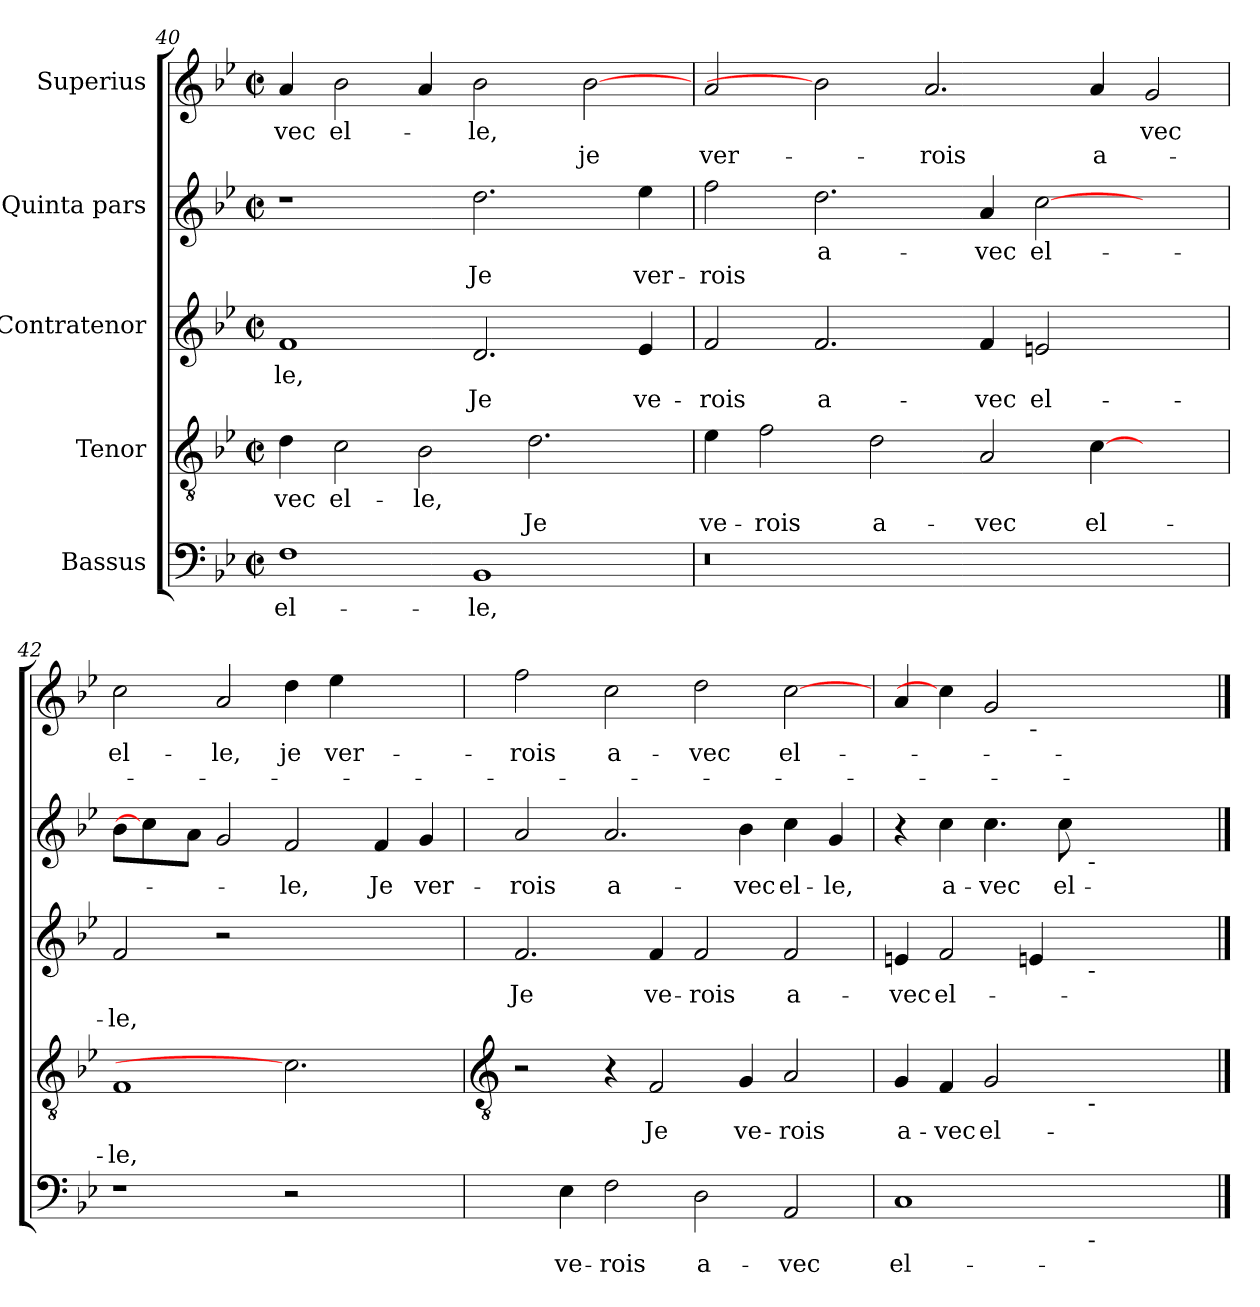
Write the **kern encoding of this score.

**kern	**text	**kern	**text	**text	**kern	**text	**text	**kern	**text	**text	**kern	**text	**text
*part5	*part5	*part4	*part4	*part4	*part3	*part3	*part3	*part2	*part2	*part2	*part1	*part1	*part1
*staff5	*staff5	*staff4	*staff4	*staff4	*staff3	*staff3	*staff3	*staff2	*staff2	*staff2	*staff1	*staff1	*staff1
*I"Bassus	*	*I"Tenor	*	*	*I"Contratenor	*	*	*I"Quinta pars	*	*	*I"Superius	*	*
*clefF4	*	*clefGv2	*	*	*clefG2	*	*	*clefG2	*	*	*clefG2	*	*
*k[b-e-]	*	*k[b-e-]	*	*	*k[b-e-]	*	*	*k[b-e-]	*	*	*k[b-e-]	*	*
*B-:	*	*B-:	*	*	*B-:	*	*	*B-:	*	*	*B-:	*	*
*M4/2	*	*M4/2	*	*	*M4/2	*	*	*M4/2	*	*	*M4/2	*	*
*met(c|)	*	*met(c|)	*	*	*met(c|)	*	*	*met(c|)	*	*	*met(c|)	*	*
=40	=40	=40	=40	=40	=40	=40	=40	=40	=40	=40	=40	=40	=40
!	!LO:LY:b	!	!LO:LY:b	!	!	!LO:LY:b	!	!	!	!	!	!LO:LY:b	!
1F	el-	4d	-vec	.	1f	-le,	.	1r	.	.	4a	-vec	.
!	!	!	!LO:LY:b	!	!	!	!	!	!	!	!	!LO:LY:b	!
.	.	2c	el-	.	.	.	.	.	.	.	2b-	el-	.
!	!	!	!LO:LY:b	!	!	!	!	!	!	!	!	!	!
.	.	2B-	-le,	.	.	.	.	.	.	.	4a	.	.
!	!LO:LY:b	!	!	!	!	!	!LO:LY:b	!	!	!LO:LY:b	!	!LO:LY:b	!
1BB-	-le,	.	.	.	2.d	.	Je	2.dd	.	Je	2b-	-le,	.
!	!	!	!	!LO:LY:b	!	!	!	!	!	!	!	!	!
.	.	2.d	.	Je	.	.	.	.	.	.	.	.	.
!	!	!	!	!	!	!	!	!	!	!	!	!	!LO:LY:b
.	.	.	.	.	.	.	.	.	.	.	[2b-	.	je
!	!	!	!	!	!	!	!LO:LY:b	!	!	!LO:LY:b	!	!	!
.	.	.	.	.	4e-	.	ve-	4ee-	.	ver-	.	.	.
=41	=41	=41	=41	=41	=41	=41	=41	=41	=41	=41	=41	=41	=41
!	!	!	!	!LO:LY:b	!	!	!LO:LY:b	!	!	!LO:LY:b	!	!	!LO:LY:b
0r	.	4e-	.	ve-	2f	.	-rois	2ff	.	-rois	2a	.	ver-
!	!	!	!	!LO:LY:b	!	!	!	!	!	!	!	!	!
.	.	2f	.	-rois	.	.	.	.	.	.	.	.	.
!	!	!	!	!	!	!	!LO:LY:b	!	!LO:LY:b	!	!	!	!
.	.	.	.	.	2.f	.	a-	2.dd	a-	.	2b-]	.	.
!	!	!	!	!LO:LY:b	!	!	!	!	!	!	!	!	!
.	.	2d	.	a-	.	.	.	.	.	.	.	.	.
!	!	!	!	!	!	!	!	!	!	!	!	!	!LO:LY:b
.	.	.	.	.	.	.	.	.	.	.	2.a	.	-rois
!	!	!	!	!LO:LY:b	!	!	!LO:LY:b	!	!LO:LY:b	!	!	!	!
.	.	2A	.	-vec	4f	.	-vec	4a	-vec	.	.	.	.
!	!	!	!	!	!	!	!LO:LY:b	!	!LO:LY:b	!	!	!	!
.	.	.	.	.	2en	.	el-	[2cc	el-	.	.	.	.
!	!	!	!	!LO:LY:b	!	!	!	!	!	!	!	!	!LO:LY:b
.	.	[4c	.	el-	.	.	.	.	.	.	4a	.	a-
!	!	!	!	!	!	!	!	!	!	!	!	!LO:LY:b	!
2ryy	.	2ryy	.	.	2ryy	.	.	2ryy	.	.	2g	-vec	.
=42	=42	=42	=42	=42	=42	=42	=42	=42	=42	=42	=42	=42	=42
!	!	!	!	!LO:LY:b	!	!	!LO:LY:b	!	!	!	!	!LO:LY:b	!
1r	.	1F	.	-le,	2f	.	-le,	8b-L	.	.	2cc	el-	.
.	.	.	.	.	.	.	.	4cc]	.	.	.	.	.
.	.	.	.	.	.	.	.	8aJ	.	.	.	.	.
!	!	!	!	!	!	!	!	!	!	!	!	!LO:LY:b	!
.	.	.	.	.	2r	.	.	2g	.	.	2a	-le,	.
!	!	!	!	!	!	!	!	!	!LO:LY:b	!	!	!LO:LY:b	!
2r	.	2.c]	.	.	1ryy	.	.	2f	-le,	.	4dd	je	.
!	!	!	!	!	!	!	!	!	!	!	!	!LO:LY:b	!
.	.	.	.	.	.	.	.	.	.	.	4ee-	ver-	.
!	!LO:LY:b	!	!	!	!	!	!	!	!LO:LY:b	!	!	!	!
[2Dyy	Je	.	.	.	.	.	.	4f	Je	.	2ryy	.	.
!	!	!	!	!	!	!	!	!	!LO:LY:b	!	!	!	!
.	.	4ryy	.	.	.	.	.	4g	ver-	.	.	.	.
!!LO:LB:g=z
=43	=43	=43	=43	=43	=43	=43	=43	=43	=43	=43	=43	=43	=43
*	*	*clefGv2	*	*	*	*	*	*	*	*	*	*	*
!	!	!	!	!	!	!LO:LY:b	!	!	!LO:LY:b	!	!	!LO:LY:b	!
4Dyy]	.	2r	.	.	2.f	Je	.	2a	-rois	.	2ff	-rois	.
!	!LO:LY:b	!	!	!	!	!	!	!	!	!	!	!	!
4E-	ve-	.	.	.	.	.	.	.	.	.	.	.	.
!	!LO:LY:b	!	!	!	!	!	!	!	!LO:LY:b	!	!	!LO:LY:b	!
2F	-rois	4r	.	.	.	.	.	2.a	a-	.	2cc	a-	.
!	!	!	!LO:LY:b	!	!	!LO:LY:b	!	!	!	!	!	!	!
.	.	2F	Je	.	4f	ve-	.	.	.	.	.	.	.
!	!LO:LY:b	!	!	!	!	!LO:LY:b	!	!	!	!	!	!LO:LY:b	!
2D	a-	.	.	.	2f	-rois	.	.	.	.	2dd	-vec	.
!	!	!	!LO:LY:b	!	!	!	!	!	!LO:LY:b	!	!	!	!
.	.	4G	ve-	.	.	.	.	4b-	-vec	.	.	.	.
!	!LO:LY:b	!	!LO:LY:b	!	!	!LO:LY:b	!	!	!LO:LY:b	!	!	!LO:LY:b	!
2AA	-vec	2A	-rois	.	2f	a-	.	4cc	el-	.	[2cc	el-	.
!	!	!	!	!	!	!	!	!	!LO:LY:b	!	!	!	!
.	.	.	.	.	.	.	.	4g	-le,	.	.	.	.
=44	=44	=44	=44	=44	=44	=44	=44	=44	=44	=44	=44	=44	=44
!	!LO:LY:b	!	!LO:LY:b	!	!	!LO:LY:b	!	!	!	!	!	!	!
*	*	*	*	*	*	*	*	*	*	*	*^	*	*
1C	el-	4G	a-	.	4en	-vec	.	4r	.	.	4a	2.ryy	.	.
!	!	!	!LO:LY:b	!	!	!LO:LY:b	!	!	!LO:LY:b	!	!	!	!	!
.	.	4F	-vec	.	2f	el-	.	4cc	a-	.	4cc]	.	.	.
!	!	!	!LO:LY:b	!	!	!	!	!	!LO:LY:b	!	!	!	!	!
.	.	2G	el-	.	.	.	.	4.cc	-vec	.	2g	.	.	.
!	!	!	!	!	!	!	!	!	!	!	!	!LO:TX:b:t=-	!	!
.	.	.	.	.	4en	.	.	.	.	.	.	1ryy	.	.
!	!	!	!	!	!	!	!	!	!LO:LY:b	!	!	!	!	!
.	.	.	.	.	.	.	.	8cc	el-	.	.	.	.	.
!	!	!	!	!	!	!	!	!LO:TX:b:t=-	!	!	!	!	!	!
!	!	!	!	!	!LO:TX:b:t=-	!	!	!	!	!	!	!	!	!
!	!	!LO:TX:b:t=-	!	!	!	!	!	!	!	!	!	!	!	!
!LO:TX:b:t=-	!	!	!	!	!	!	!	!	!	!	!	!	!	!
!	!LO:LY:b	!	!LO:LY:b	!	!	!LO:LY:b	!	!	!LO:LY:b	!	!	!	!LO:LY:b	!
1FFyy	-le.	1Fyy	-le.	.	1fyy	-le.	.	1ccyy	-le.	.	1ayy	.	-le.	.
.	.	.	.	.	.	.	.	.	.	.	.	4ryy	.	.
*	*	*	*	*	*	*	*	*	*	*	*v	*v	*	*
==	==	==	==	==	==	==	==	==	==	==	==	==	==
*-	*-	*-	*-	*-	*-	*-	*-	*-	*-	*-	*-	*-	*-
